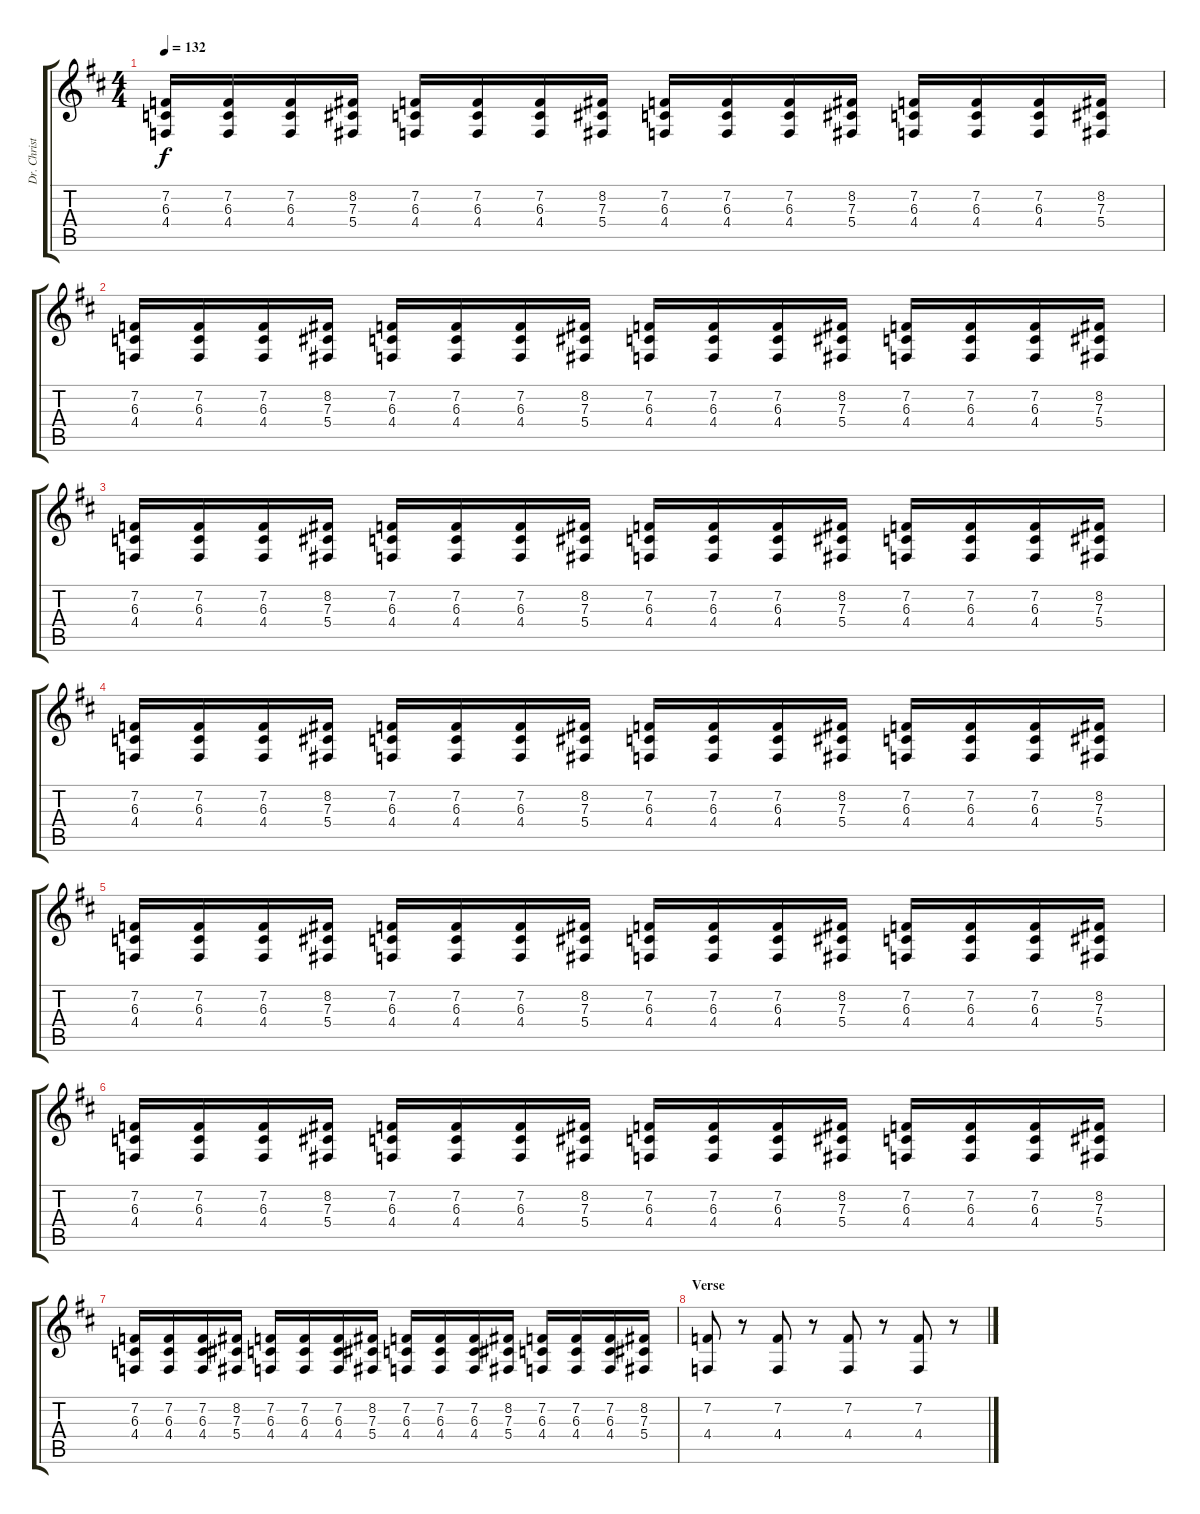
\track ("Dr. Christian Lorenz - Keyboard " "Dr. Christ") {instrument pad3polysynth}
\staff {score tabs}
\tuning (Eb4 Bb3 Gb3 Db3 Ab2 Eb2) {hide}
\ts (4 4)
\tempo 132
\clef g2
\ks d
(7.2 6.3 4.4).16{dy f} (7.2 6.3 4.4).16 (7.2 6.3 4.4).16 (8.2 7.3 5.4).16 (7.2 6.3 4.4).16 (7.2 6.3 4.4).16 (7.2 6.3 4.4).16 (8.2 7.3 5.4).16 (7.2 6.3 4.4).16 (7.2 6.3 4.4).16 (7.2 6.3 4.4).16 (8.2 7.3 5.4).16 (7.2 6.3 4.4).16 (7.2 6.3 4.4).16 (7.2 6.3 4.4).16 (8.2 7.3 5.4).16 |
(7.2 6.3 4.4).16 (7.2 6.3 4.4).16 (7.2 6.3 4.4).16 (8.2 7.3 5.4).16 (7.2 6.3 4.4).16 (7.2 6.3 4.4).16 (7.2 6.3 4.4).16 (8.2 7.3 5.4).16 (7.2 6.3 4.4).16 (7.2 6.3 4.4).16 (7.2 6.3 4.4).16 (8.2 7.3 5.4).16 (7.2 6.3 4.4).16 (7.2 6.3 4.4).16 (7.2 6.3 4.4).16 (8.2 7.3 5.4).16 |
(7.2 6.3 4.4).16 (7.2 6.3 4.4).16 (7.2 6.3 4.4).16 (8.2 7.3 5.4).16 (7.2 6.3 4.4).16 (7.2 6.3 4.4).16 (7.2 6.3 4.4).16 (8.2 7.3 5.4).16 (7.2 6.3 4.4).16 (7.2 6.3 4.4).16 (7.2 6.3 4.4).16 (8.2 7.3 5.4).16 (7.2 6.3 4.4).16 (7.2 6.3 4.4).16 (7.2 6.3 4.4).16 (8.2 7.3 5.4).16 |
(7.2 6.3 4.4).16{volume 11} (7.2 6.3 4.4).16 (7.2 6.3 4.4).16 (8.2 7.3 5.4).16 (7.2 6.3 4.4).16 (7.2 6.3 4.4).16 (7.2 6.3 4.4).16 (8.2 7.3 5.4).16 (7.2 6.3 4.4).16 (7.2 6.3 4.4).16 (7.2 6.3 4.4).16 (8.2 7.3 5.4).16 (7.2 6.3 4.4).16 (7.2 6.3 4.4).16 (7.2 6.3 4.4).16 (8.2 7.3 5.4).16 |
(7.2 6.3 4.4).16 (7.2 6.3 4.4).16 (7.2 6.3 4.4).16 (8.2 7.3 5.4).16 (7.2 6.3 4.4).16 (7.2 6.3 4.4).16 (7.2 6.3 4.4).16 (8.2 7.3 5.4).16 (7.2 6.3 4.4).16 (7.2 6.3 4.4).16 (7.2 6.3 4.4).16 (8.2 7.3 5.4).16 (7.2 6.3 4.4).16 (7.2 6.3 4.4).16 (7.2 6.3 4.4).16 (8.2 7.3 5.4).16 |
(7.2 6.3 4.4).16 (7.2 6.3 4.4).16 (7.2 6.3 4.4).16 (8.2 7.3 5.4).16 (7.2 6.3 4.4).16 (7.2 6.3 4.4).16 (7.2 6.3 4.4).16 (8.2 7.3 5.4).16 (7.2 6.3 4.4).16 (7.2 6.3 4.4).16 (7.2 6.3 4.4).16 (8.2 7.3 5.4).16 (7.2 6.3 4.4).16 (7.2 6.3 4.4).16 (7.2 6.3 4.4).16 (8.2 7.3 5.4).16 |
(7.2 6.3 4.4).16 (7.2 6.3 4.4).16 (7.2 6.3 4.4).16 (8.2 7.3 5.4).16 (7.2 6.3 4.4).16 (7.2 6.3 4.4).16 (7.2 6.3 4.4).16 (8.2 7.3 5.4).16 (7.2 6.3 4.4).16 (7.2 6.3 4.4).16 (7.2 6.3 4.4).16 (8.2 7.3 5.4).16 (7.2 6.3 4.4).16 (7.2 6.3 4.4).16 (7.2 6.3 4.4).16 (8.2 7.3 5.4).16 |
\section ("" "Verse")
(7.2 4.4).8{volume 6 balance 0 instrument lead2sawtooth} r.8 (7.2 4.4).8 r.8 (7.2 4.4).8 r.8 (7.2 4.4).8 r.8
